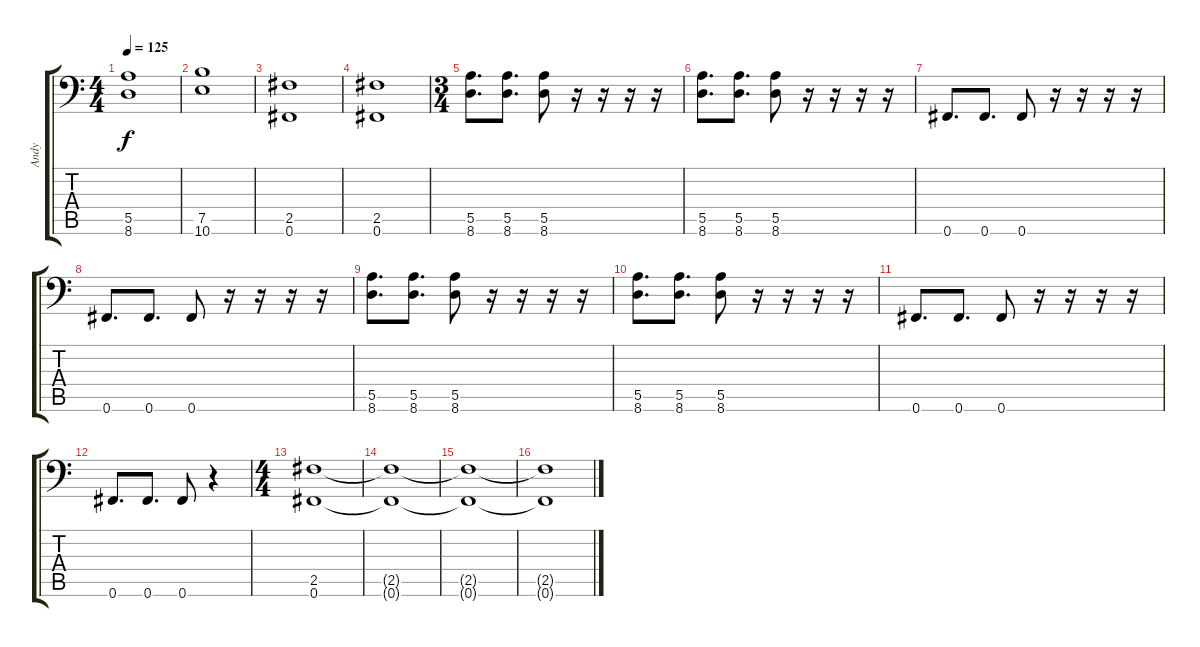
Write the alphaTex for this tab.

\track ("Andy" "Andy") {instrument overdrivenguitar}
\staff {score tabs}
\tuning (B3 Gb3 D3 A2 E2 Gb1) {hide}
\ts (4 4)
\tempo 125
\clef f4
\ks c
(5.5 8.6).1{dy f} |
(7.5 10.6).1 |
(2.5 0.6).1 |
(2.5 0.6).1 |
\ts (3 4)
(5.5 8.6).8{d} (5.5 8.6).8{d} (5.5 8.6).8 r.16 r.16 r.16 r.16 |
(5.5 8.6).8{d} (5.5 8.6).8{d} (5.5 8.6).8 r.16 r.16 r.16 r.16 |
0.6.8{d} 0.6.8{d} 0.6.8 r.16 r.16 r.16 r.16 |
0.6.8{d} 0.6.8{d} 0.6.8 r.16 r.16 r.16 r.16 |
(5.5 8.6).8{d} (5.5 8.6).8{d} (5.5 8.6).8 r.16 r.16 r.16 r.16 |
(5.5 8.6).8{d} (5.5 8.6).8{d} (5.5 8.6).8 r.16 r.16 r.16 r.16 |
0.6.8{d} 0.6.8{d} 0.6.8 r.16 r.16 r.16 r.16 |
0.6.8{d} 0.6.8{d} 0.6.8 r.4 |
\ts (4 4)
(2.5 0.6).1 |
(2.5{t} 0.6{t}).1 |
(2.5{t} 0.6{t}).1 |
(2.5{t} 0.6{t}).1
